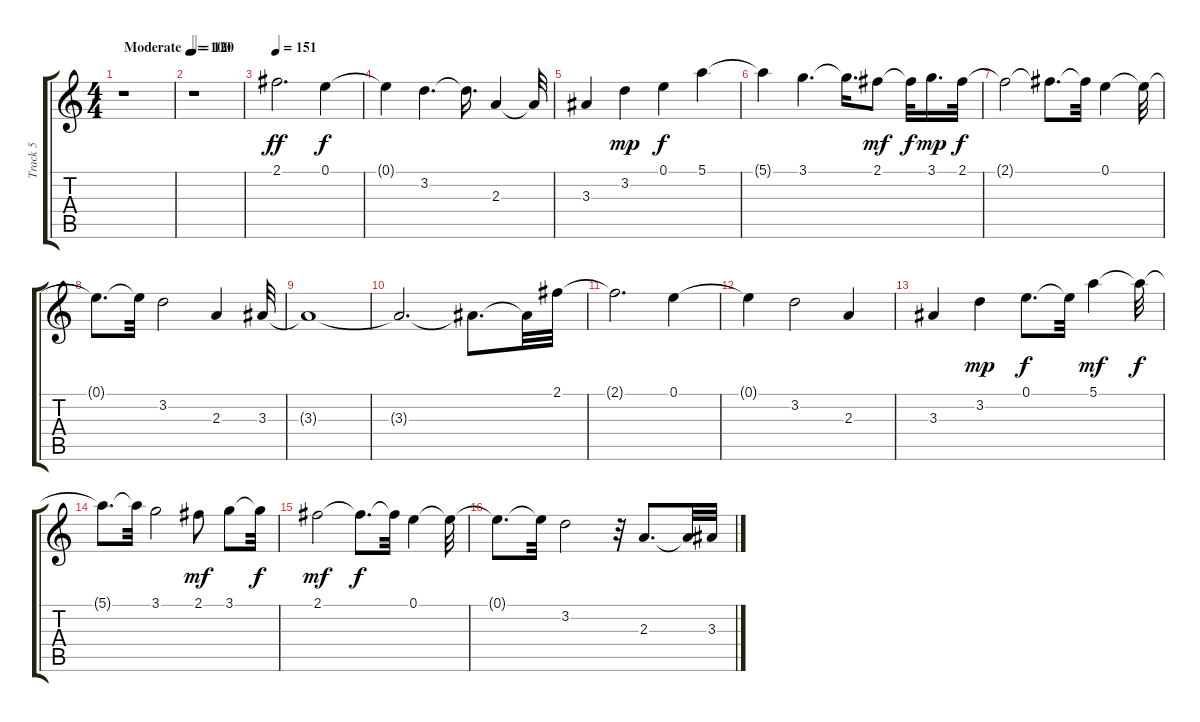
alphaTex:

\track ("Track 5" "Track 5") {instrument distortionguitar}
\staff {score tabs}
\tuning (E4 B3 G3 D3 A2 E2) {hide}
\ts (4 4)
\tempo (100 "Moderate")
\clef g2
\ks c
r.1{dy ff instrument distortionguitar} |
\tempo 120
r.1 |
\tempo 151
2.1.2{d} 0.1.4{dy f} |
0.1{t}.4 3.2.4{d} 3.2{t}.16{d} 2.3.4 2.3{t}.32 |
3.3.4 3.2.4{dy mp} 0.1.4{dy f} 5.1.4 |
5.1{t}.4 3.1.4{d} 3.1{t}.16{d} 2.1.8{dy mf} 2.1{t}.32{dy f} 3.1.16{d dy mp} 2.1.32{dy f} |
2.1{t}.2 2.1{t}.8{d} 2.1{t}.32 0.1.4 0.1{t}.32 |
0.1{t}.8{d} 0.1{t}.32 3.2.2 2.3.4 3.3.32 |
3.3{t}.1 |
3.3{t}.2{d} 3.3{t}.8{d} 3.3{t}.32 2.1.32 |
2.1{t}.2{d} 0.1.4 |
0.1{t}.4 3.2.2 2.3.4 |
3.3.4 3.2.4{dy mp} 0.1.8{d dy f} 0.1{t}.32 5.1.4{dy mf} 5.1{t}.32{dy f} |
5.1{t}.8{d} 5.1{t}.32 3.1.2 2.1.8{dy mf} 3.1.8 3.1{t}.32{dy f} |
2.1.2{dy mf} 2.1{t}.8{d dy f} 2.1{t}.32 0.1.4 0.1{t}.32 |
0.1{t}.8{d} 0.1{t}.32 3.2.2 r.32 2.3.8{d} 2.3{t}.32 3.3.32
